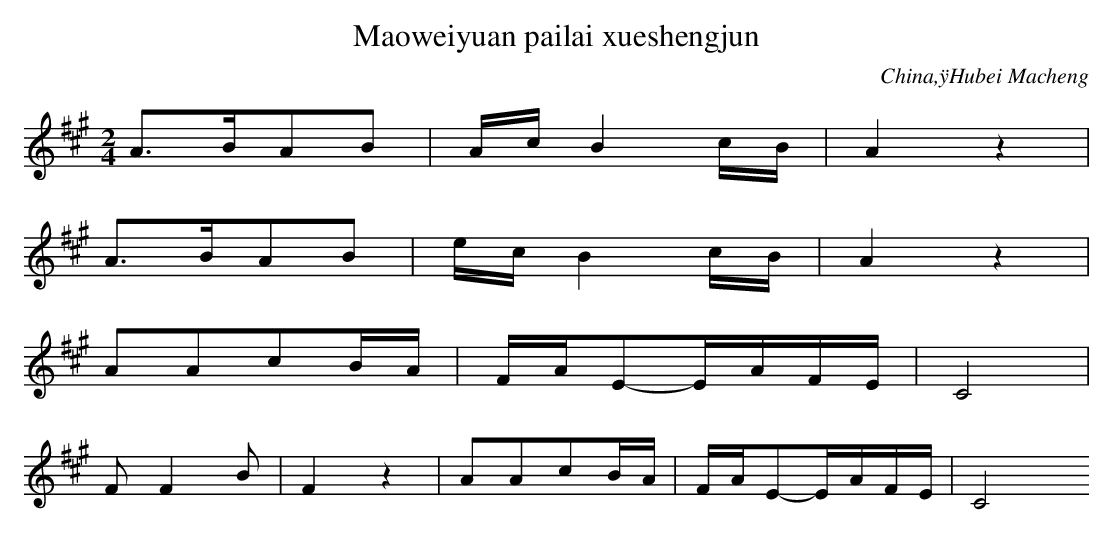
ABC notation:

X:1
T: Maoweiyuan pailai xueshengjun
O: China,ÿHubei Macheng
M: 2/4
L: 1/16
K: A
A3BA2B2 | AcB4cB | A4z4 |
A3BA2B2 | ecB4cB | A4z4 |
A2A2c2BA | FAE2-EAFE | C8 |
F2F4B2 | F4z4 | A2A2c2BA | FAE2-EAFE | C8
